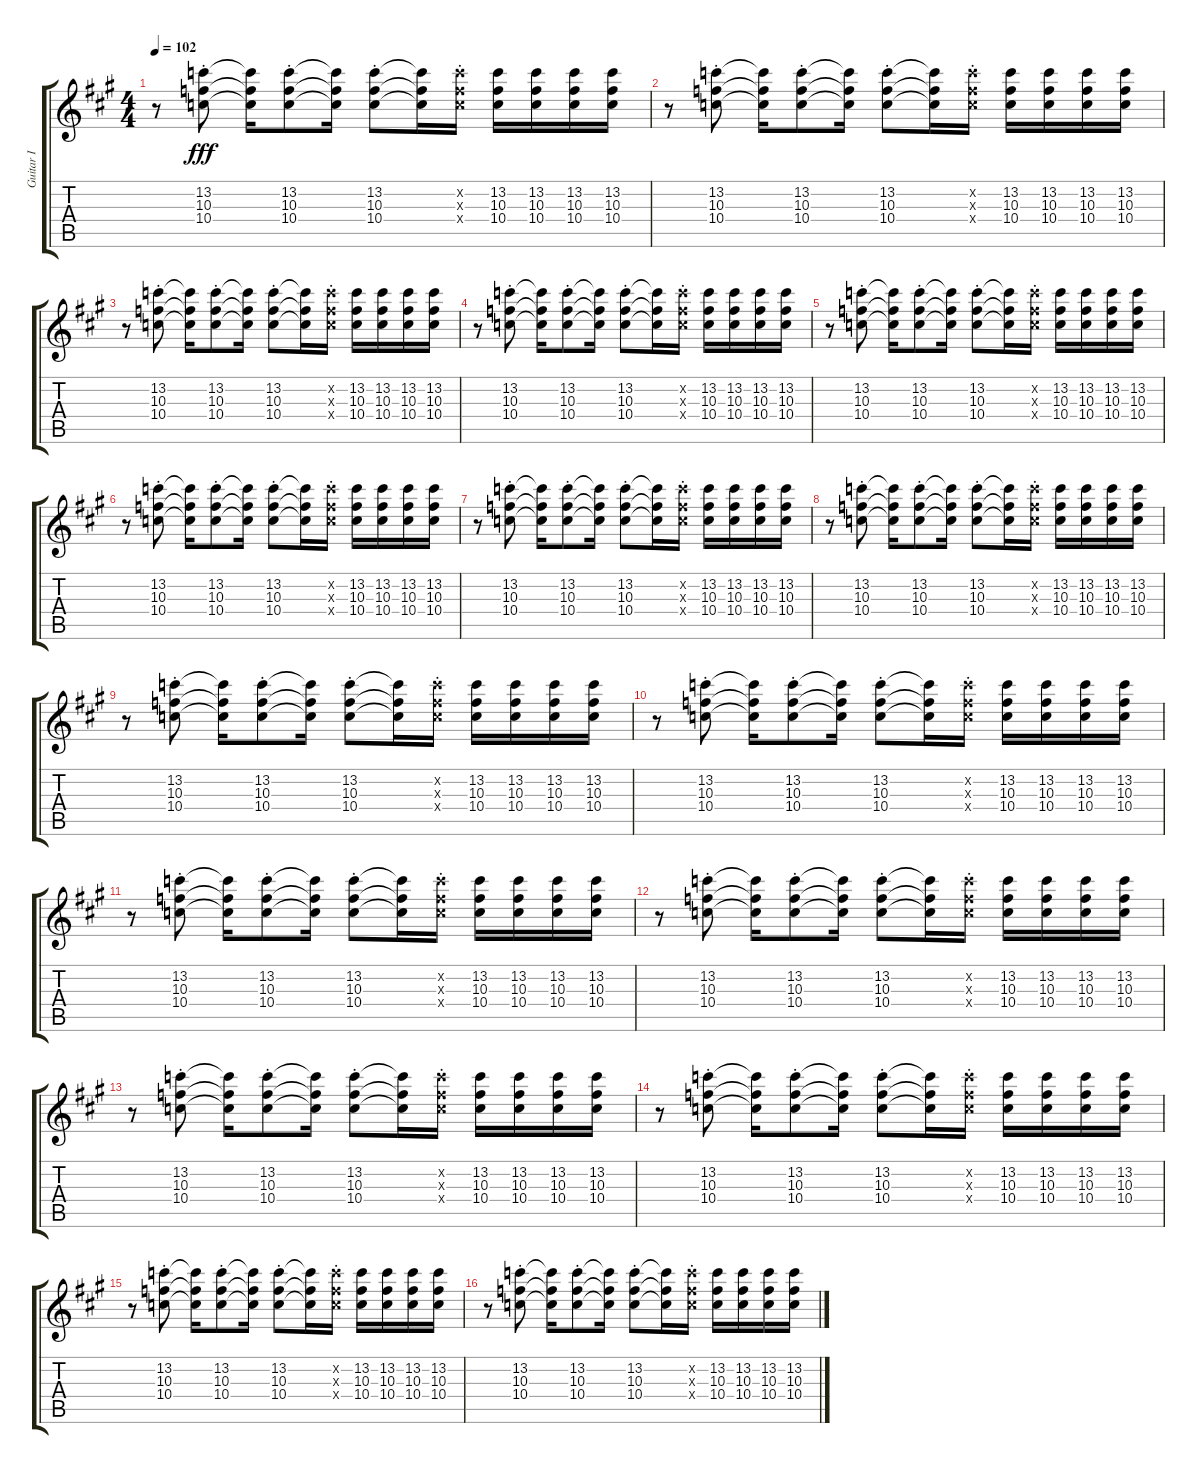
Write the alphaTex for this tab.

\track ("Guitar I" "Guitar I") {instrument electricguitarclean}
\staff {score tabs}
\tuning (E4 B3 G3 D3 A2 E2) {hide}
\ts (4 4)
\tempo 102
\clef g2
\ks a
r.8{dy fff} (13.2{st} 10.3{st} 10.4{st}).8 (13.2{t} 10.3{t} 10.4{t}).16 (13.2{st} 10.3{st} 10.4{st}).8 (13.2{t} 10.3{t} 10.4{t}).16 (13.2{st} 10.3{st} 10.4{st}).8 (13.2{t} 10.3{t} 10.4{t}).16 (13.2{st x} 10.3{st x} 10.4{st x}).16 (13.2 10.3 10.4).16 (13.2 10.3 10.4).16 (13.2 10.3 10.4).16 (13.2 10.3 10.4).16 |
r.8 (13.2{st} 10.3{st} 10.4{st}).8 (13.2{t} 10.3{t} 10.4{t}).16 (13.2{st} 10.3{st} 10.4{st}).8 (13.2{t} 10.3{t} 10.4{t}).16 (13.2{st} 10.3{st} 10.4{st}).8 (13.2{t} 10.3{t} 10.4{t}).16 (13.2{st x} 10.3{st x} 10.4{st x}).16 (13.2 10.3 10.4).16 (13.2 10.3 10.4).16 (13.2 10.3 10.4).16 (13.2 10.3 10.4).16 |
r.8 (13.2{st} 10.3{st} 10.4{st}).8 (13.2{t} 10.3{t} 10.4{t}).16 (13.2{st} 10.3{st} 10.4{st}).8 (13.2{t} 10.3{t} 10.4{t}).16 (13.2{st} 10.3{st} 10.4{st}).8 (13.2{t} 10.3{t} 10.4{t}).16 (13.2{st x} 10.3{st x} 10.4{st x}).16 (13.2 10.3 10.4).16 (13.2 10.3 10.4).16 (13.2 10.3 10.4).16 (13.2 10.3 10.4).16 |
r.8 (13.2{st} 10.3{st} 10.4{st}).8 (13.2{t} 10.3{t} 10.4{t}).16 (13.2{st} 10.3{st} 10.4{st}).8 (13.2{t} 10.3{t} 10.4{t}).16 (13.2{st} 10.3{st} 10.4{st}).8 (13.2{t} 10.3{t} 10.4{t}).16 (13.2{st x} 10.3{st x} 10.4{st x}).16 (13.2 10.3 10.4).16 (13.2 10.3 10.4).16 (13.2 10.3 10.4).16 (13.2 10.3 10.4).16 |
r.8 (13.2{st} 10.3{st} 10.4{st}).8 (13.2{t} 10.3{t} 10.4{t}).16 (13.2{st} 10.3{st} 10.4{st}).8 (13.2{t} 10.3{t} 10.4{t}).16 (13.2{st} 10.3{st} 10.4{st}).8 (13.2{t} 10.3{t} 10.4{t}).16 (13.2{st x} 10.3{st x} 10.4{st x}).16 (13.2 10.3 10.4).16 (13.2 10.3 10.4).16 (13.2 10.3 10.4).16 (13.2 10.3 10.4).16 |
r.8 (13.2{st} 10.3{st} 10.4{st}).8 (13.2{t} 10.3{t} 10.4{t}).16 (13.2{st} 10.3{st} 10.4{st}).8 (13.2{t} 10.3{t} 10.4{t}).16 (13.2{st} 10.3{st} 10.4{st}).8 (13.2{t} 10.3{t} 10.4{t}).16 (13.2{st x} 10.3{st x} 10.4{st x}).16 (13.2 10.3 10.4).16 (13.2 10.3 10.4).16 (13.2 10.3 10.4).16 (13.2 10.3 10.4).16 |
r.8 (13.2{st} 10.3{st} 10.4{st}).8 (13.2{t} 10.3{t} 10.4{t}).16 (13.2{st} 10.3{st} 10.4{st}).8 (13.2{t} 10.3{t} 10.4{t}).16 (13.2{st} 10.3{st} 10.4{st}).8 (13.2{t} 10.3{t} 10.4{t}).16 (13.2{st x} 10.3{st x} 10.4{st x}).16 (13.2 10.3 10.4).16 (13.2 10.3 10.4).16 (13.2 10.3 10.4).16 (13.2 10.3 10.4).16 |
r.8 (13.2{st} 10.3{st} 10.4{st}).8 (13.2{t} 10.3{t} 10.4{t}).16 (13.2{st} 10.3{st} 10.4{st}).8 (13.2{t} 10.3{t} 10.4{t}).16 (13.2{st} 10.3{st} 10.4{st}).8 (13.2{t} 10.3{t} 10.4{t}).16 (13.2{st x} 10.3{st x} 10.4{st x}).16 (13.2 10.3 10.4).16 (13.2 10.3 10.4).16 (13.2 10.3 10.4).16 (13.2 10.3 10.4).16 |
r.8 (13.2{st} 10.3{st} 10.4{st}).8 (13.2{t} 10.3{t} 10.4{t}).16 (13.2{st} 10.3{st} 10.4{st}).8 (13.2{t} 10.3{t} 10.4{t}).16 (13.2{st} 10.3{st} 10.4{st}).8 (13.2{t} 10.3{t} 10.4{t}).16 (13.2{st x} 10.3{st x} 10.4{st x}).16 (13.2 10.3 10.4).16 (13.2 10.3 10.4).16 (13.2 10.3 10.4).16 (13.2 10.3 10.4).16 |
r.8 (13.2{st} 10.3{st} 10.4{st}).8 (13.2{t} 10.3{t} 10.4{t}).16 (13.2{st} 10.3{st} 10.4{st}).8 (13.2{t} 10.3{t} 10.4{t}).16 (13.2{st} 10.3{st} 10.4{st}).8 (13.2{t} 10.3{t} 10.4{t}).16 (13.2{st x} 10.3{st x} 10.4{st x}).16 (13.2 10.3 10.4).16 (13.2 10.3 10.4).16 (13.2 10.3 10.4).16 (13.2 10.3 10.4).16 |
r.8 (13.2{st} 10.3{st} 10.4{st}).8 (13.2{t} 10.3{t} 10.4{t}).16 (13.2{st} 10.3{st} 10.4{st}).8 (13.2{t} 10.3{t} 10.4{t}).16 (13.2{st} 10.3{st} 10.4{st}).8 (13.2{t} 10.3{t} 10.4{t}).16 (13.2{st x} 10.3{st x} 10.4{st x}).16 (13.2 10.3 10.4).16 (13.2 10.3 10.4).16 (13.2 10.3 10.4).16 (13.2 10.3 10.4).16 |
r.8 (13.2{st} 10.3{st} 10.4{st}).8 (13.2{t} 10.3{t} 10.4{t}).16 (13.2{st} 10.3{st} 10.4{st}).8 (13.2{t} 10.3{t} 10.4{t}).16 (13.2{st} 10.3{st} 10.4{st}).8 (13.2{t} 10.3{t} 10.4{t}).16 (13.2{st x} 10.3{st x} 10.4{st x}).16 (13.2 10.3 10.4).16 (13.2 10.3 10.4).16 (13.2 10.3 10.4).16 (13.2 10.3 10.4).16 |
r.8 (13.2{st} 10.3{st} 10.4{st}).8 (13.2{t} 10.3{t} 10.4{t}).16 (13.2{st} 10.3{st} 10.4{st}).8 (13.2{t} 10.3{t} 10.4{t}).16 (13.2{st} 10.3{st} 10.4{st}).8 (13.2{t} 10.3{t} 10.4{t}).16 (13.2{st x} 10.3{st x} 10.4{st x}).16 (13.2 10.3 10.4).16 (13.2 10.3 10.4).16 (13.2 10.3 10.4).16 (13.2 10.3 10.4).16 |
r.8 (13.2{st} 10.3{st} 10.4{st}).8 (13.2{t} 10.3{t} 10.4{t}).16 (13.2{st} 10.3{st} 10.4{st}).8 (13.2{t} 10.3{t} 10.4{t}).16 (13.2{st} 10.3{st} 10.4{st}).8 (13.2{t} 10.3{t} 10.4{t}).16 (13.2{st x} 10.3{st x} 10.4{st x}).16 (13.2 10.3 10.4).16 (13.2 10.3 10.4).16 (13.2 10.3 10.4).16 (13.2 10.3 10.4).16 |
r.8 (13.2{st} 10.3{st} 10.4{st}).8 (13.2{t} 10.3{t} 10.4{t}).16 (13.2{st} 10.3{st} 10.4{st}).8 (13.2{t} 10.3{t} 10.4{t}).16 (13.2{st} 10.3{st} 10.4{st}).8 (13.2{t} 10.3{t} 10.4{t}).16 (13.2{st x} 10.3{st x} 10.4{st x}).16 (13.2 10.3 10.4).16 (13.2 10.3 10.4).16 (13.2 10.3 10.4).16 (13.2 10.3 10.4).16 |
r.8 (13.2{st} 10.3{st} 10.4{st}).8 (13.2{t} 10.3{t} 10.4{t}).16 (13.2{st} 10.3{st} 10.4{st}).8 (13.2{t} 10.3{t} 10.4{t}).16 (13.2{st} 10.3{st} 10.4{st}).8 (13.2{t} 10.3{t} 10.4{t}).16 (13.2{st x} 10.3{st x} 10.4{st x}).16 (13.2 10.3 10.4).16 (13.2 10.3 10.4).16 (13.2 10.3 10.4).16 (13.2 10.3 10.4).16
